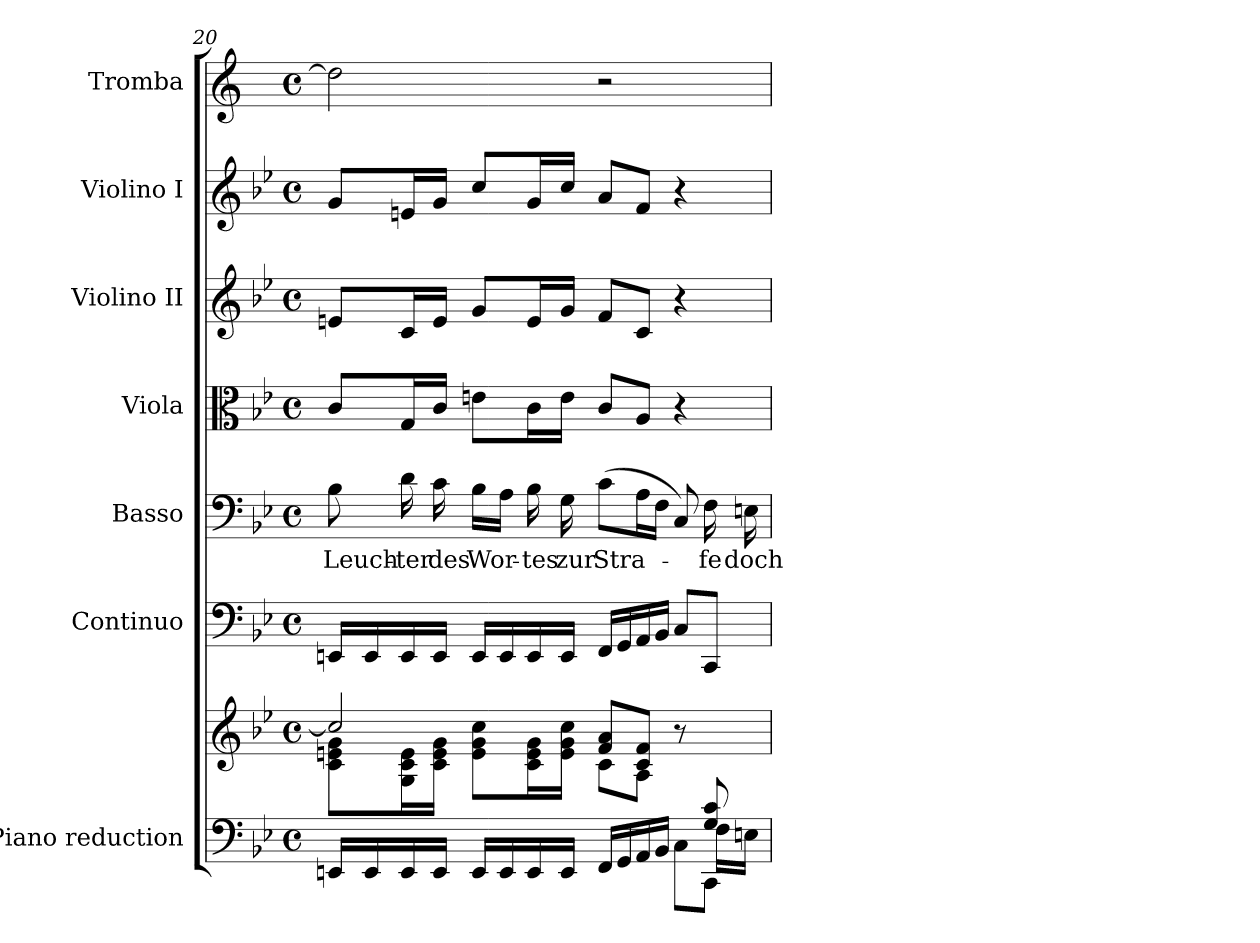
**kern	**kern	**kern	**kern	**text	**kern	**kern	**kern	**kern
*part7	*part7	*part6	*part5	*part5	*part4	*part3	*part2	*part1
*staff8	*staff7	*staff6	*staff5	*staff5	*staff4	*staff3	*staff2	*staff1
*I"Piano reduction	*	*I"Continuo	*I"Basso	*	*I"Viola	*I"Violino II	*I"Violino I	*I"Tromba
*I'Pno	*	*	*	*	*	*	*	*
*clefF4	*clefG2	*clefF4	*clefF4	*	*clefC3	*clefG2	*clefG2	*clefG2
*	*	*	*	*	*	*	*	*ITrd1c2
*k[b-e-]	*k[b-e-]	*k[b-e-]	*k[b-e-]	*	*k[b-e-]	*k[b-e-]	*k[b-e-]	*k[b-e-]
*M4/4	*M4/4	*M4/4	*M4/4	*	*M4/4	*M4/4	*M4/4	*M4/4
*met(c)	*met(c)	*met(c)	*met(c)	*	*met(c)	*met(c)	*met(c)	*met(c)
=20	=20	=20	=20	=20	=20	=20	=20	=20
*^	*^	*	*	*	*	*	*	*
*	*^	*	*	*	*	*	*	*	*	*
!	!	!	!	!	!	!	!LO:LY:b	!	!	!	!
2..ryy	2..ryy	16EEn/LL	2cc/]	8c\ 8en\ 8g\L	16EEn/LL	8B-\	Leuch-	8c/L	8en/L	8g/L	2cc\]
.	.	16EE/	.	.	16EE/	.	.	.	.	.	.
!	!	!	!	!	!	!	!LO:LY:b	!	!	!	!
.	.	16EE/	.	16G\ 16c\ 16e\L	16EE/	16d\	ter	16G/L	16c/L	16en/L	.
!	!	!	!	!	!	!	!LO:LY:b	!	!	!	!
.	.	16EE/JJ	.	16c\ 16e\ 16g\JJ	16EE/JJ	16c\	des	16c/JJ	16e/JJ	16g/JJ	.
!	!	!	!	!	!	!	!LO:LY:b	!	!	!	!
.	.	16EE/LL	.	8e\ 8g\ 8cc\L	16EE/LL	16B-\LL	Wor-	8en\L	8g/L	8cc/L	.
.	.	16EE/	.	.	16EE/	16A\JJ	.	.	.	.	.
!	!	!	!	!	!	!	!LO:LY:b	!	!	!	!
.	.	16EE/	.	16c\ 16e\ 16g\L	16EE/	16B-\	-tes	16c\L	16e/L	16g/L	.
!	!	!	!	!	!	!	!LO:LY:b	!	!	!	!
.	.	16EE/JJ	.	16e\ 16g\ 16cc\JJ	16EE/JJ	16G\	zur	16e\JJ	16g/JJ	16cc/JJ	.
!	!	!	!	!	!	!	!LO:LY:b	!	!	!	!
.	.	16FF/LL	8f/ 8a/L	8c\L	16FF/LL	(8c\L	Stra-	8c/L	8f/L	8a/L	2r
.	.	16GG/	.	.	16GG/	.	.	.	.	.	.
.	.	16AA/	8c/ 8f/J	8A\J	16AA/	16A\L	.	8A/J	8c/J	8f/J	.
.	.	16BB-/JJ	.	.	16BB-/JJ	16F\JJ	.	.	.	.	.
.	.	8C\L	8r	8ryy	8C/L	8C/)	.	4r	4r	4r	.
!	!	!	!	!	!	!	!LO:LY:b	!	!	!	!
8G/ 8c/	16F\LL	8CC\J	8ryy	8ryy	8CC/J	16F\	-fe	.	.	.	.
!	!	!	!	!	!	!	!LO:LY:b	!	!	!	!
.	16En\JJ	.	.	.	.	16En\	doch	.	.	.	.
*v	*v	*v	*	*	*	*	*	*	*	*	*
*	*v	*v	*	*	*	*	*	*	*
=	=	=	=	=	=	=	=	=
*-	*-	*-	*-	*-	*-	*-	*-	*-
